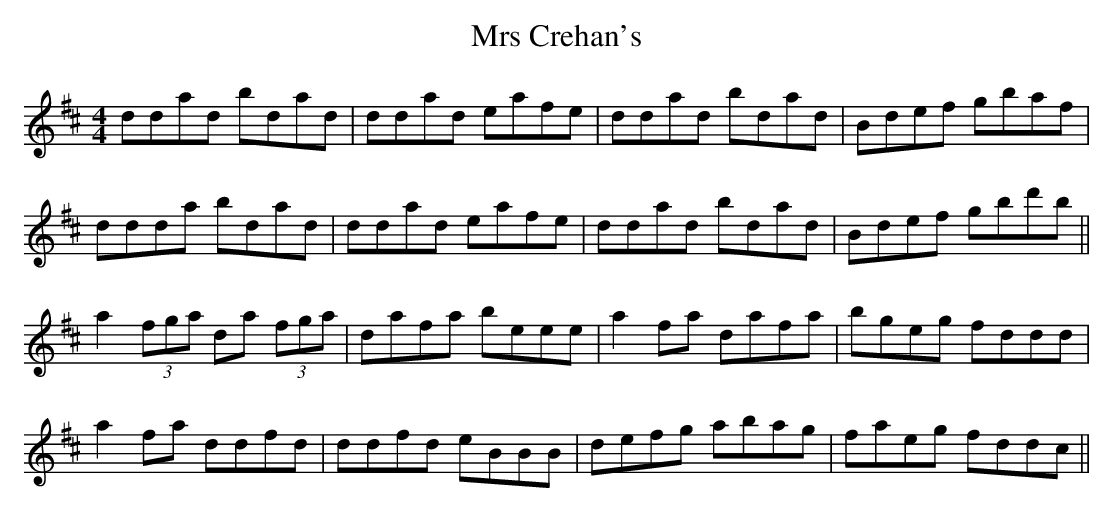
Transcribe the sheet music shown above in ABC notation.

X:1
T: Mrs Crehan's
M: 4/4
L: 1/8
K: Dmaj
ddad bdad|ddad eafe|ddad bdad|Bdef gbaf|
ddda bdad|ddad eafe|ddad bdad|Bdef gbd'b||
a2 (3fga da (3fga|dafa beee|a2fa dafa|bgeg fddd|
a2fa ddfd|ddfd eBBB|defg abag|faeg fddc||
